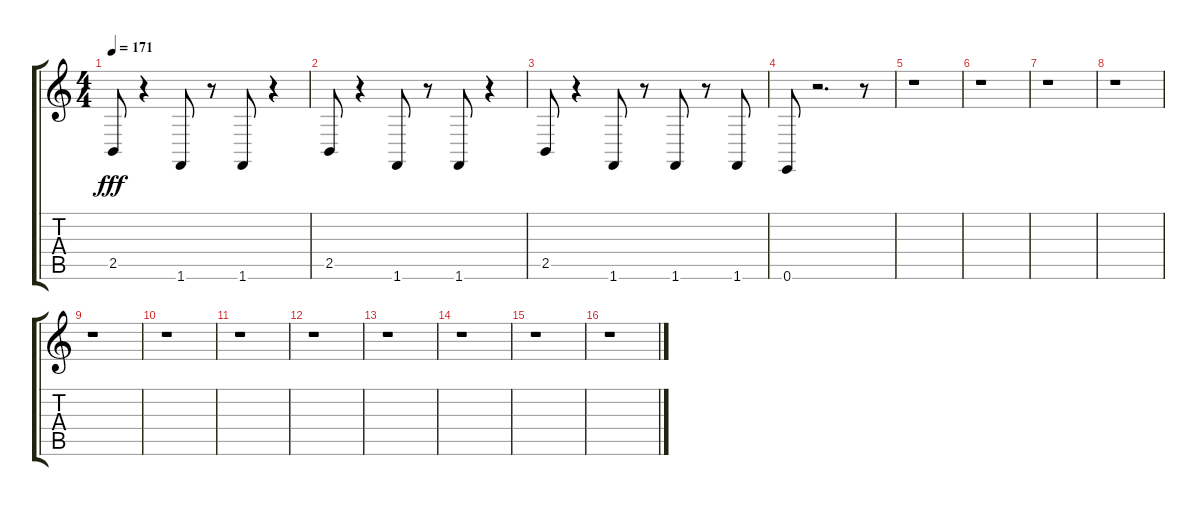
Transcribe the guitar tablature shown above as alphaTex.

\track "" {instrument timpani}
\staff {score tabs}
\tuning (E4 B3 G3 D3 A2 E2) {hide}
\ts (4 4)
\tempo 171
\clef g2
\ks c
2.5.8{dy fff} r.4 1.6.8 r.8 1.6.8 r.4 |
2.5.8 r.4 1.6.8 r.8 1.6.8 r.4 |
2.5.8 r.4 1.6.8 r.8 1.6.8 r.8 1.6.8 |
0.6.8 r.2{d} r.8 |
r.1 |
r.1 |
r.1 |
r.1 |
r.1 |
r.1 |
r.1 |
r.1 |
r.1 |
r.1 |
r.1 |
r.1
